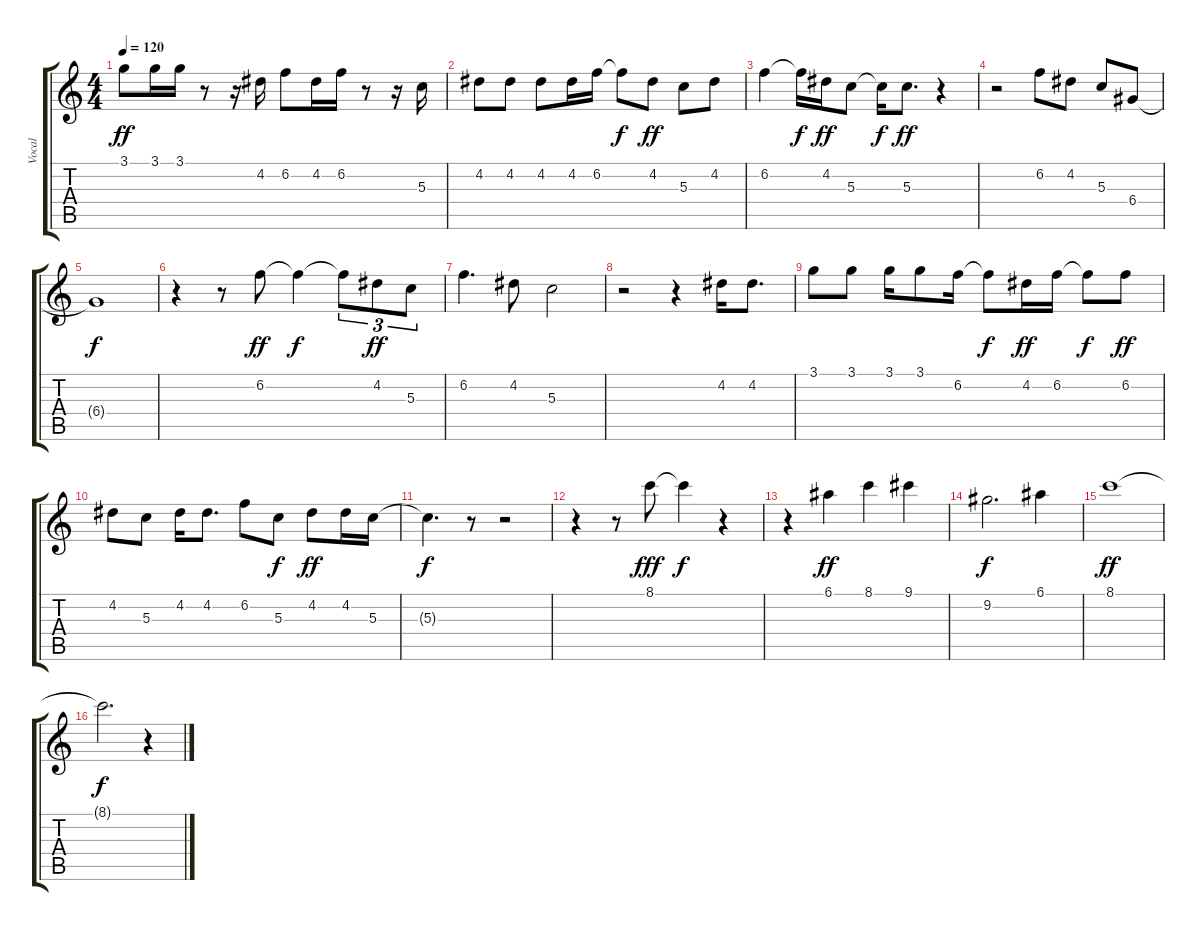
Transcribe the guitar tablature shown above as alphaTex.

\track ("Vocal" "Vocal") {instrument fretlessbass}
\staff {score tabs}
\tuning (E4 B3 G3 D3 A2 E2) {hide}
\ts (4 4)
\tempo 120
\clef g2
\ks c
3.1.8{dy ff} 3.1.16 3.1.16 r.8 r.16 4.2.16 6.2.8 4.2.16 6.2.16 r.8 r.16 5.3.16 |
4.2.8 4.2.8 4.2.8 4.2.16 6.2.16 6.2{t}.8{dy f} 4.2.8{dy ff} 5.3.8 4.2.8 |
6.2.4 6.2{t}.16{dy f} 4.2.16{dy ff} 5.3.8 5.3{t}.16{dy f} 5.3.8{d dy ff} r.4 |
r.2 6.2.8 4.2.8 5.3.8 6.4.8 |
6.4{t}.1{dy f} |
r.4 r.8 6.2.8{dy ff} 6.2{t}.4{dy f} 6.2{t}.8{tu (3 2)} 4.2.8{tu (3 2) dy ff} 5.3.8{tu (3 2)} |
6.2.4{d} 4.2.8 5.3.2 |
r.2 r.4 4.2.16 4.2.8{d} |
3.1.8 3.1.8 3.1.16 3.1.8 6.2.16 6.2{t}.8{dy f} 4.2.16{dy ff} 6.2.16 6.2{t}.8{dy f} 6.2.8{dy ff} |
4.2.8 5.3.8 4.2.16 4.2.8{d} 6.2.8 5.3.8{dy f} 4.2.8{dy ff} 4.2.16 5.3.16 |
5.3{t}.4{d dy f} r.8 r.2 |
r.4 r.8 8.1.8{dy fff} 8.1{t}.4{dy f} r.4 |
r.4 6.1.4{dy ff} 8.1.4 9.1.4 |
9.2.2{d dy f} 6.1.4 |
8.1.1{dy ff} |
8.1{t}.2{d dy f} r.4
